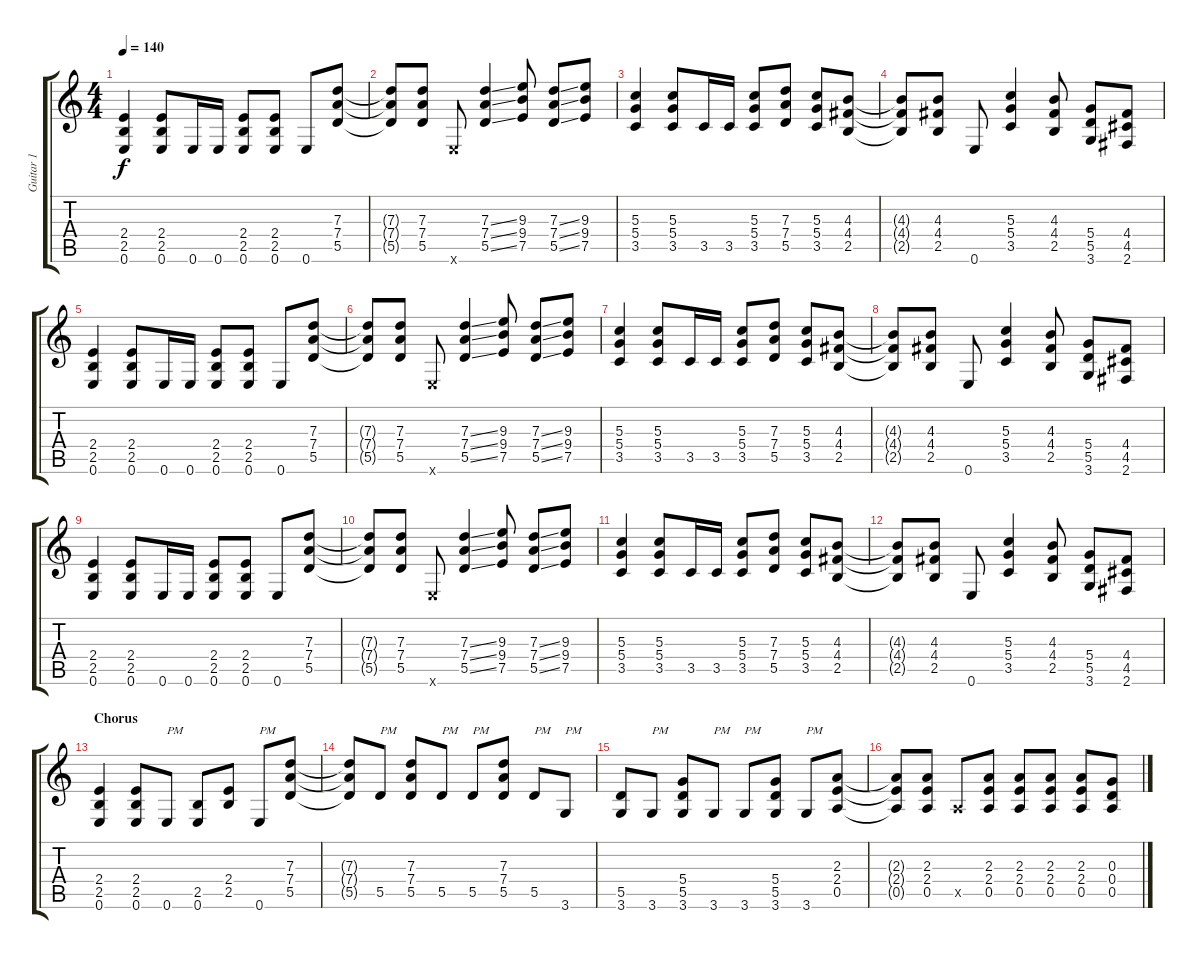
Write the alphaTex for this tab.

\track ("Guitar 1" "Guitar 1") {instrument distortionguitar}
\staff {score tabs}
\tuning (E4 B3 G3 D3 A2 E2) {hide}
\ts (4 4)
\tempo 140
\clef g2
\ks c
(2.4 2.5 0.6).4{dy f} (2.4 2.5 0.6).8 0.6.16 0.6.16 (2.4 2.5 0.6).8 (2.4 2.5 0.6).8 0.6.8 (7.3 7.4 5.5).8 |
(7.3{t} 7.4{t} 5.5{t}).8 (7.3 7.4 5.5).8 0.6{x}.8 (7.3{ss} 7.4{ss} 5.5{ss}).4 (9.3 9.4 7.5).8 (7.3{ss} 7.4{ss} 5.5{ss}).8 (9.3 9.4 7.5).8 |
(5.3 5.4 3.5).4 (5.3 5.4 3.5).8 3.5.16 3.5.16 (5.3 5.4 3.5).8 (7.3 7.4 5.5).8 (5.3 5.4 3.5).8 (4.3 4.4 2.5).8 |
(4.3{t} 4.4{t} 2.5{t}).8 (4.3 4.4 2.5).8 0.6.8 (5.3 5.4 3.5).4 (4.3 4.4 2.5).8 (5.4 5.5 3.6).8 (4.4 4.5 2.6).8 |
(2.4 2.5 0.6).4 (2.4 2.5 0.6).8 0.6.16 0.6.16 (2.4 2.5 0.6).8 (2.4 2.5 0.6).8 0.6.8 (7.3 7.4 5.5).8 |
(7.3{t} 7.4{t} 5.5{t}).8 (7.3 7.4 5.5).8 0.6{x}.8 (7.3{ss} 7.4{ss} 5.5{ss}).4 (9.3 9.4 7.5).8 (7.3{ss} 7.4{ss} 5.5{ss}).8 (9.3 9.4 7.5).8 |
(5.3 5.4 3.5).4 (5.3 5.4 3.5).8 3.5.16 3.5.16 (5.3 5.4 3.5).8 (7.3 7.4 5.5).8 (5.3 5.4 3.5).8 (4.3 4.4 2.5).8 |
(4.3{t} 4.4{t} 2.5{t}).8 (4.3 4.4 2.5).8 0.6.8 (5.3 5.4 3.5).4 (4.3 4.4 2.5).8 (5.4 5.5 3.6).8 (4.4 4.5 2.6).8 |
(2.4 2.5 0.6).4 (2.4 2.5 0.6).8 0.6.16 0.6.16 (2.4 2.5 0.6).8 (2.4 2.5 0.6).8 0.6.8 (7.3 7.4 5.5).8 |
(7.3{t} 7.4{t} 5.5{t}).8 (7.3 7.4 5.5).8 0.6{x}.8 (7.3{ss} 7.4{ss} 5.5{ss}).4 (9.3 9.4 7.5).8 (7.3{ss} 7.4{ss} 5.5{ss}).8 (9.3 9.4 7.5).8 |
(5.3 5.4 3.5).4 (5.3 5.4 3.5).8 3.5.16 3.5.16 (5.3 5.4 3.5).8 (7.3 7.4 5.5).8 (5.3 5.4 3.5).8 (4.3 4.4 2.5).8 |
(4.3{t} 4.4{t} 2.5{t}).8 (4.3 4.4 2.5).8 0.6.8 (5.3 5.4 3.5).4 (4.3 4.4 2.5).8 (5.4 5.5 3.6).8 (4.4 4.5 2.6).8 |
\section ("" "Chorus")
(2.4 2.5 0.6).4 (2.4 2.5 0.6).8 0.6.8{txt "PM" instrument electricguitarmuted} (2.5 0.6).8{instrument distortionguitar} (2.4 2.5).8 0.6.8{txt "PM" instrument electricguitarmuted} (7.3 7.4 5.5).8{instrument distortionguitar} |
(7.3{t} 7.4{t} 5.5{t}).8 5.5.8{txt "PM" instrument electricguitarmuted} (7.3 7.4 5.5).8{instrument distortionguitar} 5.5.8{txt "PM" instrument electricguitarmuted} 5.5.8{txt "PM"} (7.3 7.4 5.5).8{instrument distortionguitar} 5.5.8{txt "PM" instrument electricguitarmuted} 3.6.8{txt "PM"} |
(5.5 3.6).8{instrument distortionguitar} 3.6.8{txt "PM" instrument electricguitarmuted} (5.4 5.5 3.6).8{instrument distortionguitar} 3.6.8{txt "PM" instrument electricguitarmuted} 3.6.8{txt "PM"} (5.4 5.5 3.6).8{instrument distortionguitar} 3.6.8{txt "PM" instrument electricguitarmuted} (2.3 2.4 0.5).8{instrument distortionguitar} |
(2.3{t} 2.4{t} 0.5{t}).8 (2.3 2.4 0.5).8 0.5{x}.8 (2.3 2.4 0.5).8 (2.3 2.4 0.5).8 (2.3 2.4 0.5).8 (2.3 2.4 0.5).8 (0.3 0.4 0.5).8
